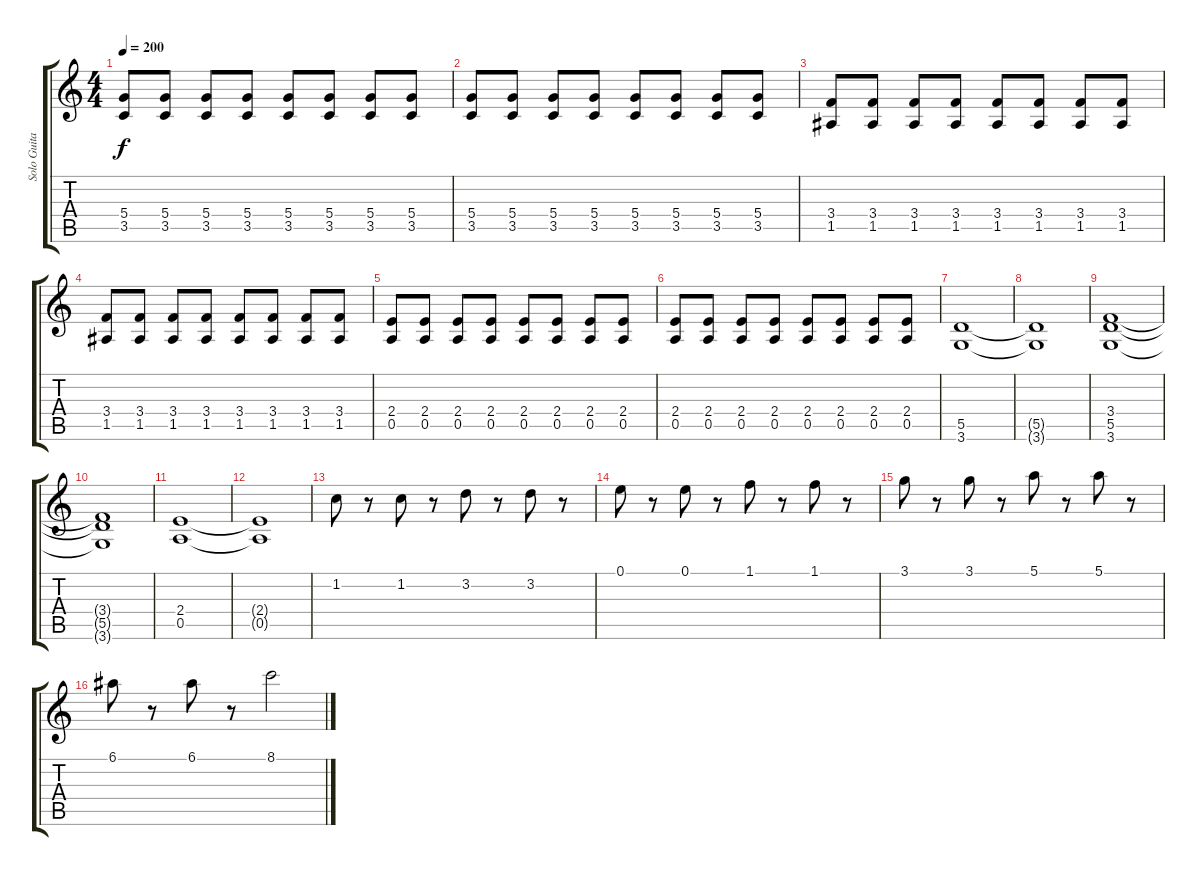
\track ("Solo Guitar" "Solo Guita") {instrument overdrivenguitar}
\staff {score tabs}
\tuning (E4 B3 G3 D3 A2 E2) {hide}
\ts (4 4)
\tempo 200
\clef g2
\ks c
(5.4 3.5).8{dy f} (5.4 3.5).8 (5.4 3.5).8 (5.4 3.5).8 (5.4 3.5).8 (5.4 3.5).8 (5.4 3.5).8 (5.4 3.5).8 |
(5.4 3.5).8 (5.4 3.5).8 (5.4 3.5).8 (5.4 3.5).8 (5.4 3.5).8 (5.4 3.5).8 (5.4 3.5).8 (5.4 3.5).8 |
(3.4 1.5).8 (3.4 1.5).8 (3.4 1.5).8 (3.4 1.5).8 (3.4 1.5).8 (3.4 1.5).8 (3.4 1.5).8 (3.4 1.5).8 |
(3.4 1.5).8 (3.4 1.5).8 (3.4 1.5).8 (3.4 1.5).8 (3.4 1.5).8 (3.4 1.5).8 (3.4 1.5).8 (3.4 1.5).8 |
(2.4 0.5).8 (2.4 0.5).8 (2.4 0.5).8 (2.4 0.5).8 (2.4 0.5).8 (2.4 0.5).8 (2.4 0.5).8 (2.4 0.5).8 |
(2.4 0.5).8 (2.4 0.5).8 (2.4 0.5).8 (2.4 0.5).8 (2.4 0.5).8 (2.4 0.5).8 (2.4 0.5).8 (2.4 0.5).8 |
(5.5 3.6).1 |
(5.5{t} 3.6{t}).1 |
(3.4 5.5 3.6).1 |
(3.4{t} 5.5{t} 3.6{t}).1 |
(2.4 0.5).1 |
(2.4{t} 0.5{t}).1 |
1.2.8 r.8 1.2.8 r.8 3.2.8 r.8 3.2.8 r.8 |
0.1.8 r.8 0.1.8 r.8 1.1.8 r.8 1.1.8 r.8 |
3.1.8 r.8 3.1.8 r.8 5.1.8 r.8 5.1.8 r.8 |
6.1.8 r.8 6.1.8 r.8 8.1.2
